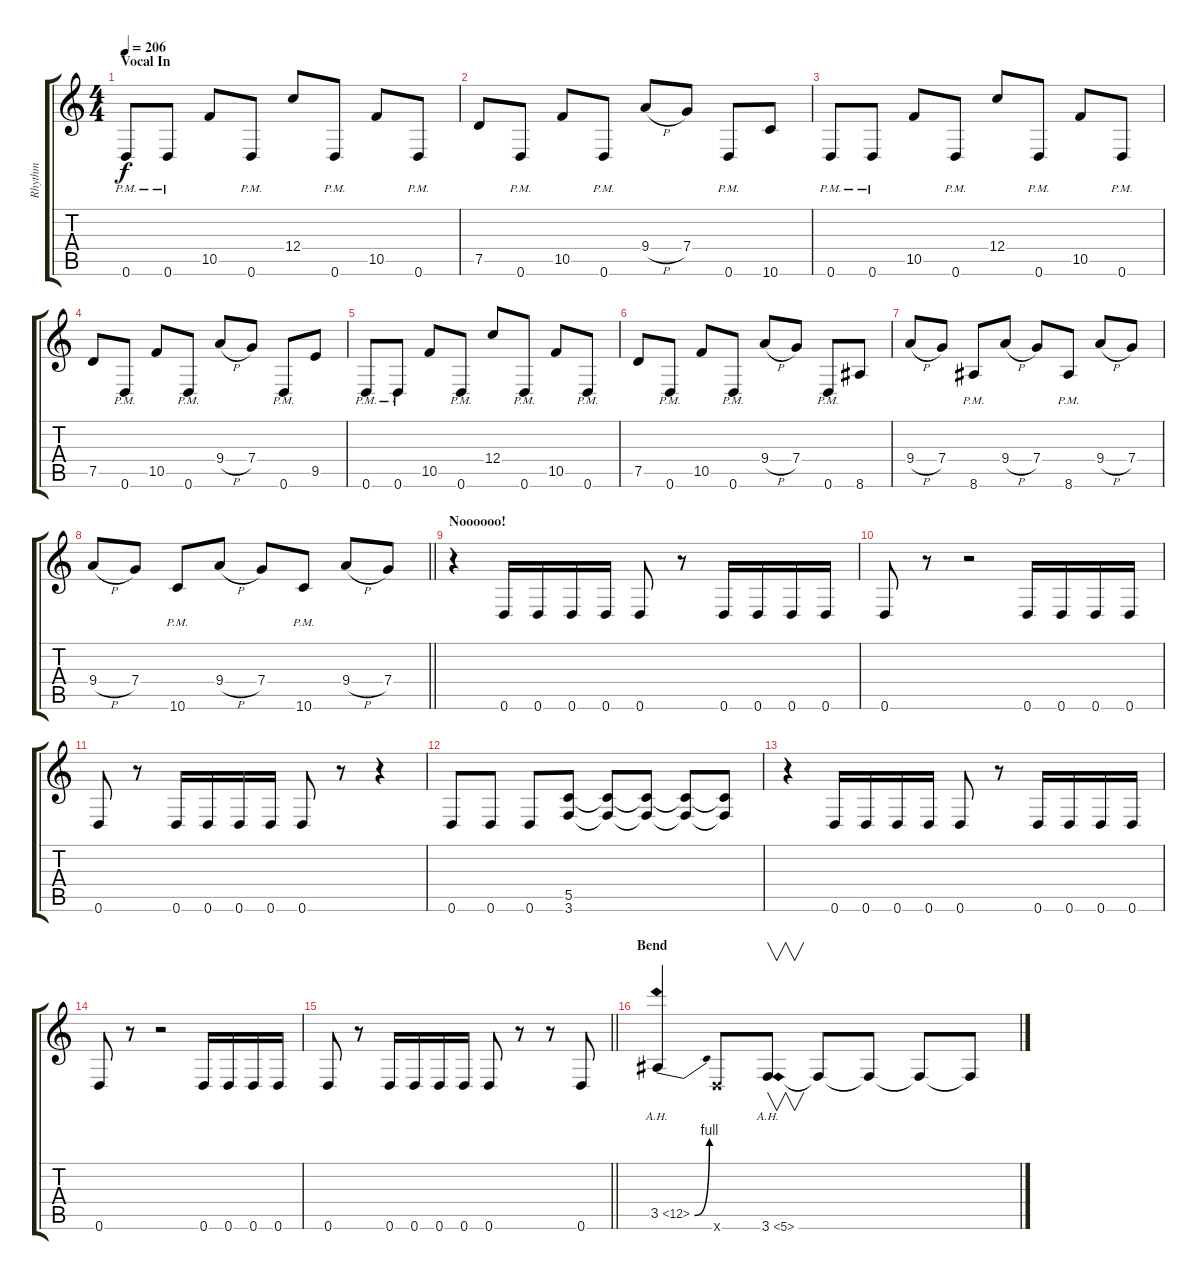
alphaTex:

\track ("Rhythm" "Rhythm") {instrument overdrivenguitar}
\staff {score tabs}
\tuning (D4 A3 F3 C3 G2 D2) {hide}
\ts (4 4)
\section ("" "Vocal In")
\tempo 206
\clef g2
\ks c
0.6{pm}.8{dy f} 0.6{pm}.8 10.5.8 0.6{pm}.8 12.4.8 0.6{pm}.8 10.5.8 0.6{pm}.8 |
7.5.8 0.6{pm}.8 10.5.8 0.6{pm}.8 9.4{h}.8 7.4.8 0.6{pm}.8 10.6.8 |
0.6{pm}.8 0.6{pm}.8 10.5.8 0.6{pm}.8 12.4.8 0.6{pm}.8 10.5.8 0.6{pm}.8 |
7.5.8 0.6{pm}.8 10.5.8 0.6{pm}.8 9.4{h}.8 7.4.8 0.6{pm}.8 9.5.8 |
0.6{pm}.8 0.6{pm}.8 10.5.8 0.6{pm}.8 12.4.8 0.6{pm}.8 10.5.8 0.6{pm}.8 |
7.5.8 0.6{pm}.8 10.5.8 0.6{pm}.8 9.4{h}.8 7.4.8 0.6{pm}.8 8.6.8 |
9.4{h}.8 7.4.8 8.6{pm}.8 9.4{h}.8 7.4.8 8.6{pm}.8 9.4{h}.8 7.4.8 |
\barLineRight lightlight
9.4{h}.8 7.4.8 10.6{pm}.8 9.4{h}.8 7.4.8 10.6{pm}.8 9.4{h}.8 7.4.8 |
\section ("" "Noooooo!")
r.4 0.6.16 0.6.16{beam merge} 0.6.16 0.6.16 0.6.8 r.8 0.6.16{beam merge} 0.6.16{beam merge} 0.6.16 0.6.16 |
0.6.8 r.8 r.2 0.6.16 0.6.16 0.6.16 0.6.16 |
0.6.8 r.8 0.6.16 0.6.16 0.6.16 0.6.16 0.6.8 r.8 r.4 |
0.6.8 0.6.8 0.6.8 (5.5 3.6).8 (5.5{t} 3.6{t}).8 (5.5{t} 3.6{t}).8 (5.5{t} 3.6{t}).8 (5.5{t} 3.6{t}).8 |
r.4 0.6.16 0.6.16 0.6.16 0.6.16 0.6.8 r.8 0.6.16 0.6.16 0.6.16 0.6.16 |
0.6.8 r.8 r.2 0.6.16 0.6.16 0.6.16 0.6.16 |
\barLineRight lightlight
0.6.8 r.8 0.6.16 0.6.16 0.6.16 0.6.16 0.6.8 r.8 r.8 0.6.8 |
\section ("" "Bend")
3.5{be (bend 0 0 60 4) ah 9}.4 0.6{x}.8 3.6{ah 2}.8{v} 3.6{t}.8 3.6{t}.8 3.6{t}.8 3.6{t}.8
